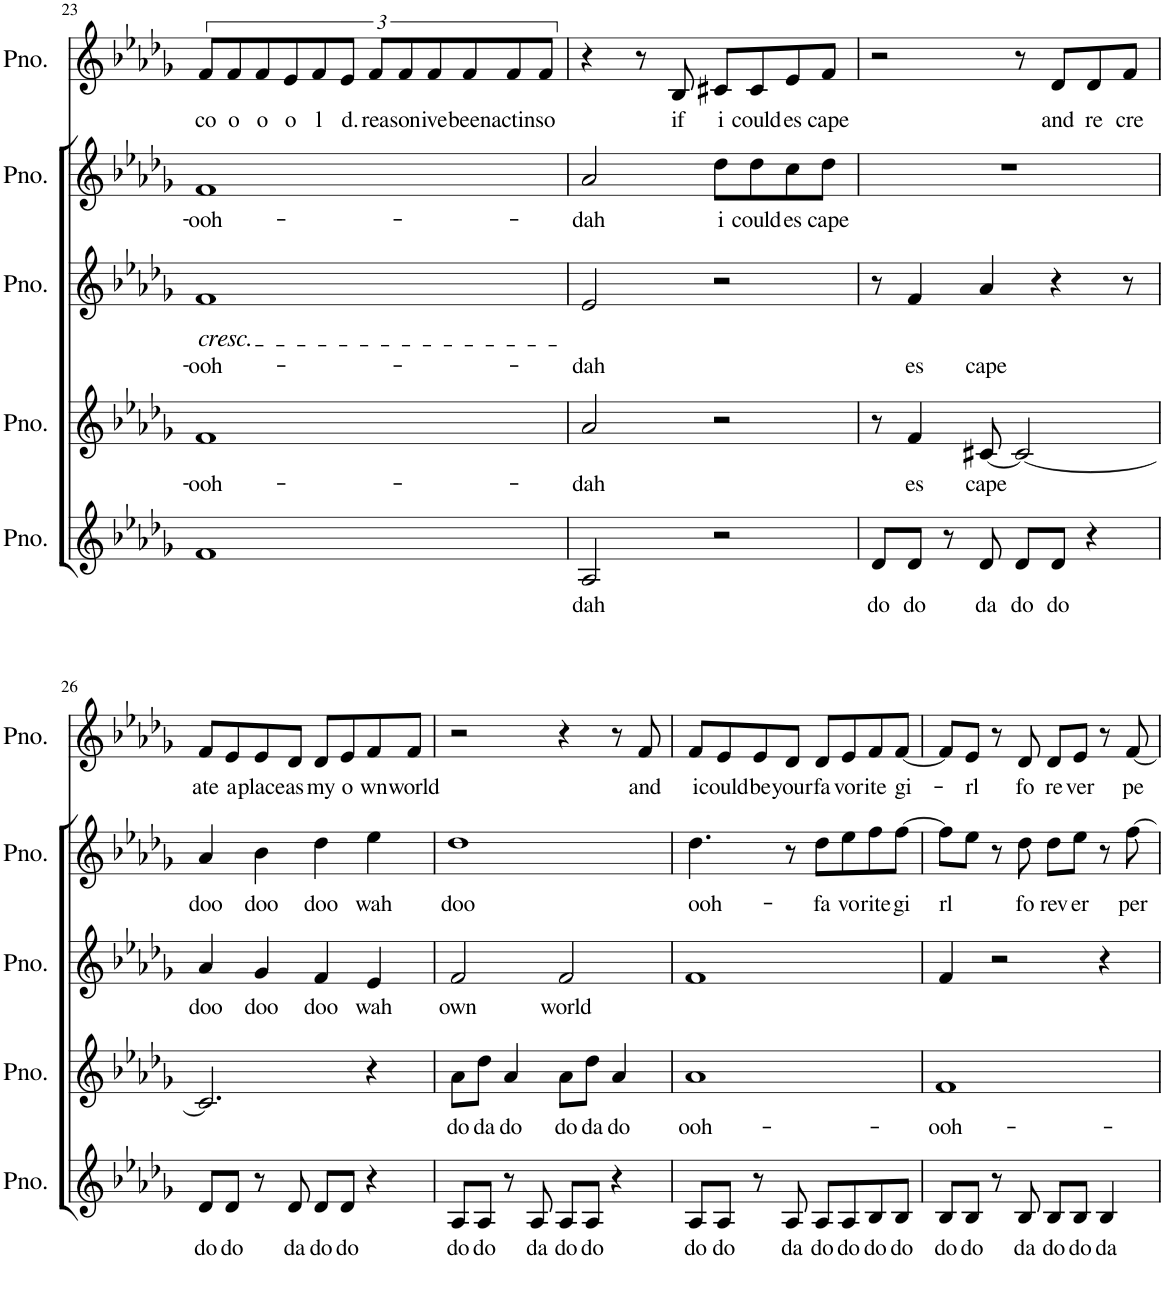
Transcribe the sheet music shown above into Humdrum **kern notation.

**kern	**text	**kern	**text	**kern	**text	**kern	**text	**kern	**text
*part5	*part5	*part4	*part4	*part3	*part3	*part2	*part2	*part1	*part1
*staff5	*staff5	*staff4	*staff4	*staff3	*staff3	*staff2	*staff2	*staff1	*staff1
*I"A2	*	*I"A1	*	*I"S2	*	*I"Sop1	*	*I"Solo	*
!!LO:PB:g=z
*clefG2	*	*clefG2	*	*clefG2	*	*clefG2	*	*clefG2	*
*k[b-e-a-d-g-]	*	*k[b-e-a-d-g-]	*	*k[b-e-a-d-g-]	*	*k[b-e-a-d-g-]	*	*k[b-e-a-d-g-]	*
*M4/4	*	*M4/4	*	*M4/4	*	*M4/4	*	*M4/4	*
=23	=23	=23	=23	=23	=23	=23	=23	=23	=23
!	!	!	!	!LO:TX:b:i:t=cresc.	!	!	!	!	!
!	!	!	!LO:LY:b	!	!LO:LY:b	!	!LO:LY:b	!	!LO:LY:b
1f	.	1f	ooh-	1f	ooh-	1f	ooh-	12f/L	co
!	!	!	!	!	!	!	!	!	!LO:LY:b
.	.	.	.	.	.	.	.	12f/	o
!	!	!	!	!	!	!	!	!	!LO:LY:b
.	.	.	.	.	.	.	.	12f/	o
!	!	!	!	!	!	!	!	!	!LO:LY:b
.	.	.	.	.	.	.	.	12e-/	o
!	!	!	!	!	!	!	!	!	!LO:LY:b
.	.	.	.	.	.	.	.	12f/	l
!	!	!	!	!	!	!	!	!	!LO:LY:b
.	.	.	.	.	.	.	.	12e-/J	d.
!	!	!	!	!	!	!	!	!	!LO:LY:b
.	.	.	.	.	.	.	.	12f/L	rea
!	!	!	!	!	!	!	!	!	!LO:LY:b
.	.	.	.	.	.	.	.	12f/	son
!	!	!	!	!	!	!	!	!	!LO:LY:b
.	.	.	.	.	.	.	.	12f/	ive
!	!	!	!	!	!	!	!	!	!LO:LY:b
.	.	.	.	.	.	.	.	12f/	been
!	!	!	!	!	!	!	!	!	!LO:LY:b
.	.	.	.	.	.	.	.	12f/	actin
!	!	!	!	!	!	!	!	!	!LO:LY:b
.	.	.	.	.	.	.	.	12f/J	so
=24	=24	=24	=24	=24	=24	=24	=24	=24	=24
!	!LO:LY:b	!	!LO:LY:b	!	!LO:LY:b	!	!LO:LY:b	!	!
2A-/	dah	2a-/	dah	2e-/	dah	2a-/	dah	4r	.
.	.	.	.	.	.	.	.	8r	.
!	!	!	!	!	!	!	!	!	!LO:LY:b
.	.	.	.	.	.	.	.	8B-/	if
!	!	!	!	!	!	!	!LO:LY:b	!	!LO:LY:b
2r	.	2r	.	2r	.	8dd-\L	i	8c#X/L	i
!	!	!	!	!	!	!	!LO:LY:b	!	!LO:LY:b
.	.	.	.	.	.	8dd-\	could	8c#/	could
!	!	!	!	!	!	!	!LO:LY:b	!	!LO:LY:b
.	.	.	.	.	.	8cc\	es	8e-/	es
!	!	!	!	!	!	!	!LO:LY:b	!	!LO:LY:b
.	.	.	.	.	.	8dd-\J	cape	8f/J	cape
=25	=25	=25	=25	=25	=25	=25	=25	=25	=25
!	!LO:LY:b	!	!	!	!	!	!	!	!
8d-/L	do	8r	.	8r	.	1r	.	2r	.
!	!LO:LY:b	!	!LO:LY:b	!	!LO:LY:b	!	!	!	!
8d-/J	do	4f/	es	4f/	es	.	.	.	.
8r	.	.	.	.	.	.	.	.	.
!	!LO:LY:b	!	!LO:LY:b	!	!LO:LY:b	!	!	!	!
8d-/	da	[8c#X/	cape	4a-/	cape	.	.	.	.
!	!LO:LY:b	!	!	!	!	!	!	!	!
8d-/L	do	2c#/_	.	.	.	.	.	8r	.
!	!LO:LY:b	!	!	!	!	!	!	!	!LO:LY:b
8d-/J	do	.	.	4r	.	.	.	8d-/L	and
!	!	!	!	!	!	!	!	!	!LO:LY:b
4r	.	.	.	.	.	.	.	8d-/	re
!	!	!	!	!	!	!	!	!	!LO:LY:b
.	.	.	.	8r	.	.	.	8f/J	cre
!!LO:LB:g=z
=26	=26	=26	=26	=26	=26	=26	=26	=26	=26
!	!LO:LY:b	!	!	!	!LO:LY:b	!	!LO:LY:b	!	!LO:LY:b
8d-/L	do	2.c#/]	.	4a-/	doo	4a-/	doo	8f/L	ate
!	!LO:LY:b	!	!	!	!	!	!	!	!LO:LY:b
8d-/J	do	.	.	.	.	.	.	8e-/	a
!	!	!	!	!	!LO:LY:b	!	!LO:LY:b	!	!LO:LY:b
8r	.	.	.	4g-/	doo	4b-\	doo	8e-/	place
!	!LO:LY:b	!	!	!	!	!	!	!	!LO:LY:b
8d-/	da	.	.	.	.	.	.	8d-/J	as
!	!LO:LY:b	!	!	!	!LO:LY:b	!	!LO:LY:b	!	!LO:LY:b
8d-/L	do	.	.	4f/	doo	4dd-\	doo	8d-/L	my
!	!LO:LY:b	!	!	!	!	!	!	!	!LO:LY:b
8d-/J	do	.	.	.	.	.	.	8e-/	o
!	!	!	!	!	!LO:LY:b	!	!LO:LY:b	!	!LO:LY:b
4r	.	4r	.	4e-/	wah	4ee-\	wah	8f/	wn
!	!	!	!	!	!	!	!	!	!LO:LY:b
.	.	.	.	.	.	.	.	8f/J	world
=27	=27	=27	=27	=27	=27	=27	=27	=27	=27
!	!LO:LY:b	!	!LO:LY:b	!	!LO:LY:b	!	!LO:LY:b	!	!
8A-/L	do	8a-\L	do	2f/	own	1dd-	doo	2r	.
!	!LO:LY:b	!	!LO:LY:b	!	!	!	!	!	!
8A-/J	do	8dd-\J	da	.	.	.	.	.	.
!	!	!	!LO:LY:b	!	!	!	!	!	!
8r	.	4a-/	do	.	.	.	.	.	.
!	!LO:LY:b	!	!	!	!	!	!	!	!
8A-/	da	.	.	.	.	.	.	.	.
!	!LO:LY:b	!	!LO:LY:b	!	!LO:LY:b	!	!	!	!
8A-/L	do	8a-\L	do	2f/	world	.	.	4r	.
!	!LO:LY:b	!	!LO:LY:b	!	!	!	!	!	!
8A-/J	do	8dd-\J	da	.	.	.	.	.	.
!	!	!	!LO:LY:b	!	!	!	!	!	!
4r	.	4a-/	do	.	.	.	.	8r	.
!	!	!	!	!	!	!	!	!	!LO:LY:b
.	.	.	.	.	.	.	.	8f/	and
=28	=28	=28	=28	=28	=28	=28	=28	=28	=28
!	!LO:LY:b	!	!LO:LY:b	!	!	!	!LO:LY:b	!	!LO:LY:b
8A-/L	do	1a-	ooh-	1f	.	4.dd-\	ooh-	8f/L	i
!	!LO:LY:b	!	!	!	!	!	!	!	!LO:LY:b
8A-/J	do	.	.	.	.	.	.	8e-/	could
!	!	!	!	!	!	!	!	!	!LO:LY:b
8r	.	.	.	.	.	.	.	8e-/	be
!	!LO:LY:b	!	!	!	!	!	!	!	!LO:LY:b
8A-/	da	.	.	.	.	8r	.	8d-/J	your
!	!LO:LY:b	!	!	!	!	!	!LO:LY:b	!	!LO:LY:b
8A-/L	do	.	.	.	.	8dd-\L	fa	8d-/L	fa
!	!LO:LY:b	!	!	!	!	!	!LO:LY:b	!	!LO:LY:b
8A-/	do	.	.	.	.	8ee-\	vo	8e-/	vor
!	!LO:LY:b	!	!	!	!	!	!LO:LY:b	!	!LO:LY:b
8B-/	do	.	.	.	.	8ff\	rite	8f/	ite
!	!LO:LY:b	!	!	!	!	!	!LO:LY:b	!	!LO:LY:b
8B-/J	do	.	.	.	.	[8ff\J	gi	[8f/J	gi-
=29	=29	=29	=29	=29	=29	=29	=29	=29	=29
!	!LO:LY:b	!	!LO:LY:b	!	!	!	!LO:LY:b	!	!
8B-/L	do	1f	ooh-	4f/	.	8ff\L]	rl	8f/L]	.
!	!LO:LY:b	!	!	!	!	!	!	!	!LO:LY:b
8B-/J	do	.	.	.	.	8ee-\J	.	8e-/J	-rl
8r	.	.	.	2r	.	8r	.	8r	.
!	!LO:LY:b	!	!	!	!	!	!LO:LY:b	!	!LO:LY:b
8B-/	da	.	.	.	.	8dd-\	fo	8d-/	fo
!	!LO:LY:b	!	!	!	!	!	!LO:LY:b	!	!LO:LY:b
8B-/L	do	.	.	.	.	8dd-\L	rev	8d-/L	re
!	!LO:LY:b	!	!	!	!	!	!LO:LY:b	!	!LO:LY:b
8B-/J	do	.	.	.	.	8ee-\J	er	8e-/J	ver
!	!LO:LY:b	!	!	!	!	!	!	!	!
4B-/	da	.	.	4r	.	8r	.	8r	.
!	!	!	!	!	!	!	!LO:LY:b	!	!LO:LY:b
.	.	.	.	.	.	[8ff\	per	[8f/	pe
=	=	=	=	=	=	=	=	=	=
*-	*-	*-	*-	*-	*-	*-	*-	*-	*-
